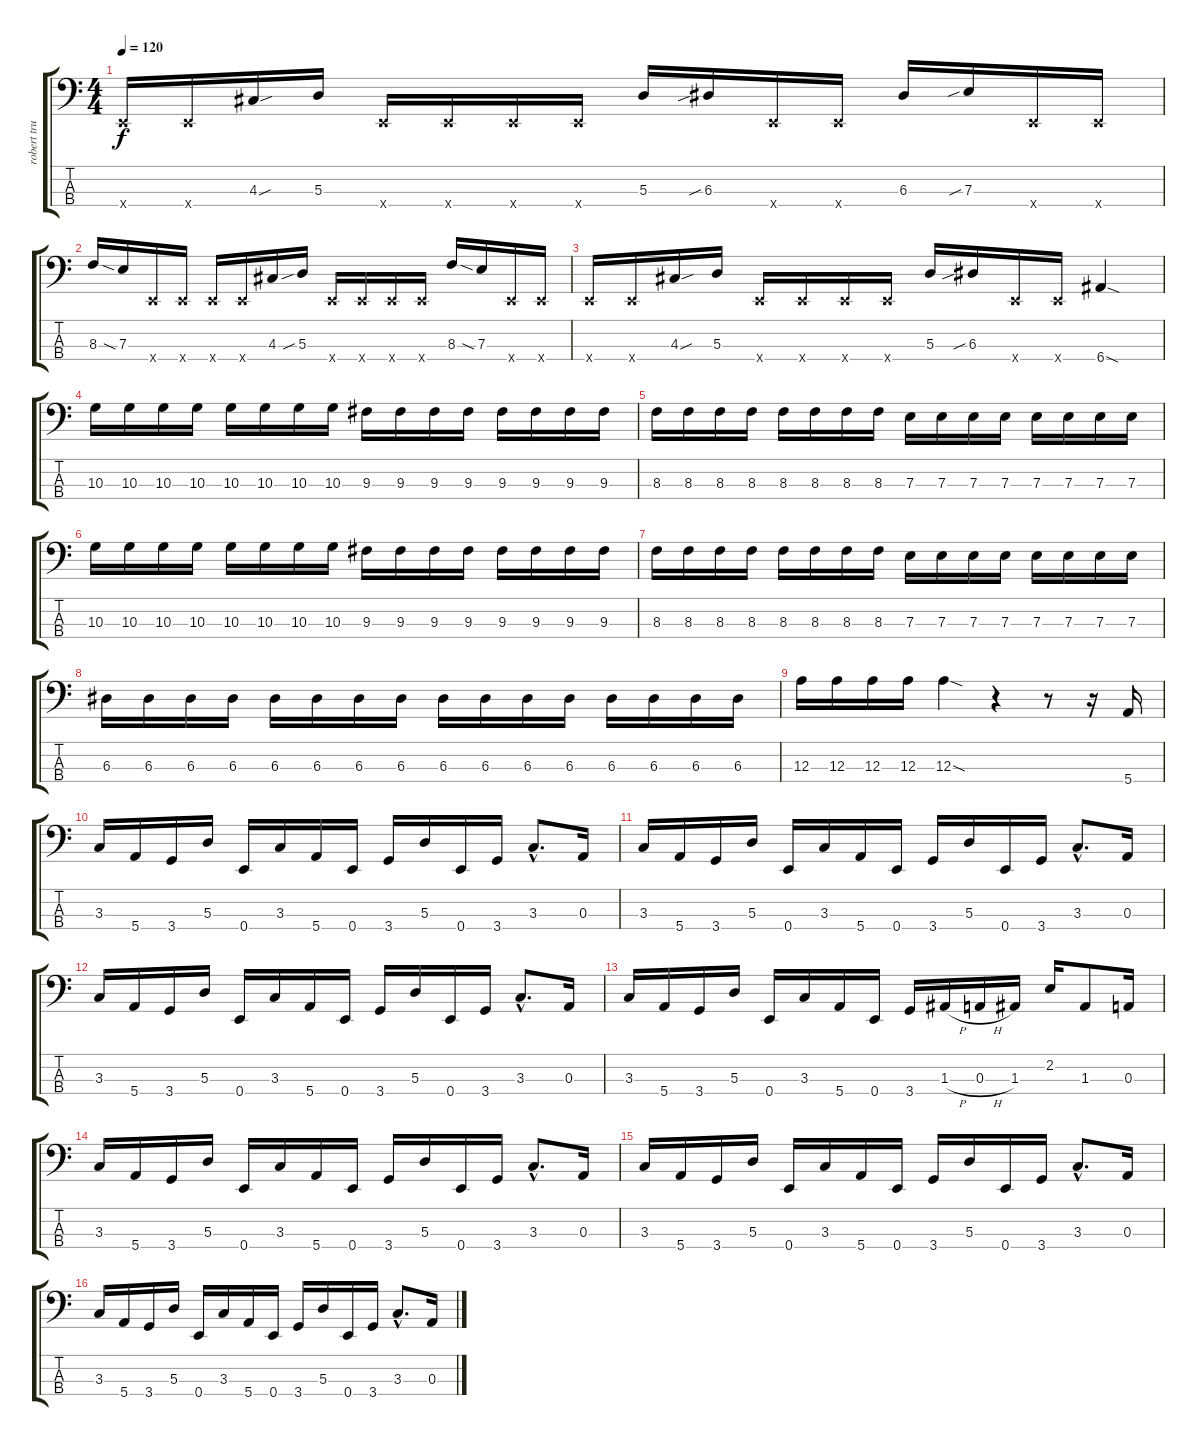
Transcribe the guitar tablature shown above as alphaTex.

\track ("robert trujilo" "robert tru") {instrument slapbass1}
\staff {score tabs}
\tuning (G2 D2 A1 E1) {hide}
\ts (4 4)
\tempo 120
\clef f4
\ks c
0.4{x}.16{dy f} 0.4{x}.16 4.3{sou}.16 5.3.16 0.4{x}.16 0.4{x}.16 0.4{x}.16 0.4{x}.16 5.3.16 6.3{sib}.16 0.4{x}.16 0.4{x}.16 6.3.16 7.3{sib}.16 0.4{x}.16 0.4{x}.16 |
8.3.16 7.3{sia}.16 0.4{x}.16 0.4{x}.16 0.4{x}.16 0.4{x}.16 4.3.16 5.3{sib}.16 0.4{x}.16 0.4{x}.16 0.4{x}.16 0.4{x}.16 8.3.16 7.3{sia}.16 0.4{x}.16 0.4{x}.16 |
0.4{x}.16 0.4{x}.16 4.3{sou}.16 5.3.16 0.4{x}.16 0.4{x}.16 0.4{x}.16 0.4{x}.16 5.3.16 6.3{sib}.16 0.4{x}.16 0.4{x}.16 6.4{sod}.4 |
10.3.16{instrument electricbassfinger} 10.3.16 10.3.16 10.3.16 10.3.16 10.3.16 10.3.16 10.3.16 9.3.16 9.3.16 9.3.16 9.3.16 9.3.16 9.3.16 9.3.16 9.3.16 |
8.3.16 8.3.16 8.3.16 8.3.16 8.3.16 8.3.16 8.3.16 8.3.16 7.3.16 7.3.16 7.3.16 7.3.16 7.3.16 7.3.16 7.3.16 7.3.16 |
10.3.16 10.3.16 10.3.16 10.3.16 10.3.16 10.3.16 10.3.16 10.3.16 9.3.16 9.3.16 9.3.16 9.3.16 9.3.16 9.3.16 9.3.16 9.3.16 |
8.3.16 8.3.16 8.3.16 8.3.16 8.3.16 8.3.16 8.3.16 8.3.16 7.3.16 7.3.16 7.3.16 7.3.16 7.3.16 7.3.16 7.3.16 7.3.16 |
6.3.16 6.3.16 6.3.16 6.3.16 6.3.16 6.3.16 6.3.16 6.3.16 6.3.16 6.3.16 6.3.16 6.3.16 6.3.16 6.3.16 6.3.16 6.3.16 |
12.3.16 12.3.16 12.3.16 12.3.16 12.3{sod}.4 r.4 r.8 r.16 5.4.16 |
3.3.16 5.4.16 3.4.16 5.3.16 0.4.16 3.3.16 5.4.16 0.4.16 3.4.16 5.3.16 0.4.16 3.4.16 3.3{hac}.8{d} 0.3.16 |
3.3.16 5.4.16 3.4.16 5.3.16 0.4.16 3.3.16 5.4.16 0.4.16 3.4.16 5.3.16 0.4.16 3.4.16 3.3{hac}.8{d} 0.3.16 |
3.3.16 5.4.16 3.4.16 5.3.16 0.4.16 3.3.16 5.4.16 0.4.16 3.4.16 5.3.16 0.4.16 3.4.16 3.3{hac}.8{d} 0.3.16 |
3.3.16 5.4.16 3.4.16 5.3.16 0.4.16 3.3.16 5.4.16 0.4.16 3.4.16 1.3{h}.16 0.3{h}.16 1.3.16 2.2.16 1.3.8 0.3.16 |
3.3.16 5.4.16 3.4.16 5.3.16 0.4.16 3.3.16 5.4.16 0.4.16 3.4.16 5.3.16 0.4.16 3.4.16 3.3{hac}.8{d} 0.3.16 |
3.3.16 5.4.16 3.4.16 5.3.16 0.4.16 3.3.16 5.4.16 0.4.16 3.4.16 5.3.16 0.4.16 3.4.16 3.3{hac}.8{d} 0.3.16 |
3.3.16 5.4.16 3.4.16 5.3.16 0.4.16 3.3.16 5.4.16 0.4.16 3.4.16 5.3.16 0.4.16 3.4.16 3.3{hac}.8{d} 0.3.16
